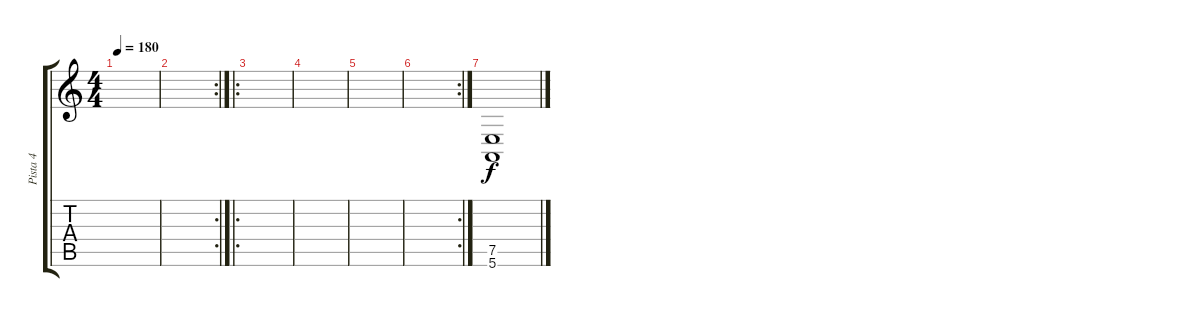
\track ("Pista 4" "Pista 4") {instrument pizzicatostrings}
\staff {score tabs}
\tuning (E4 B3 G3 D3 A2 E2) {hide}
\ts (4 4)
\tempo 180
\clef g2
\ks c
|
\rc 2
|
\ro
|
|
|
\rc 2
|
(7.5 5.6).1
